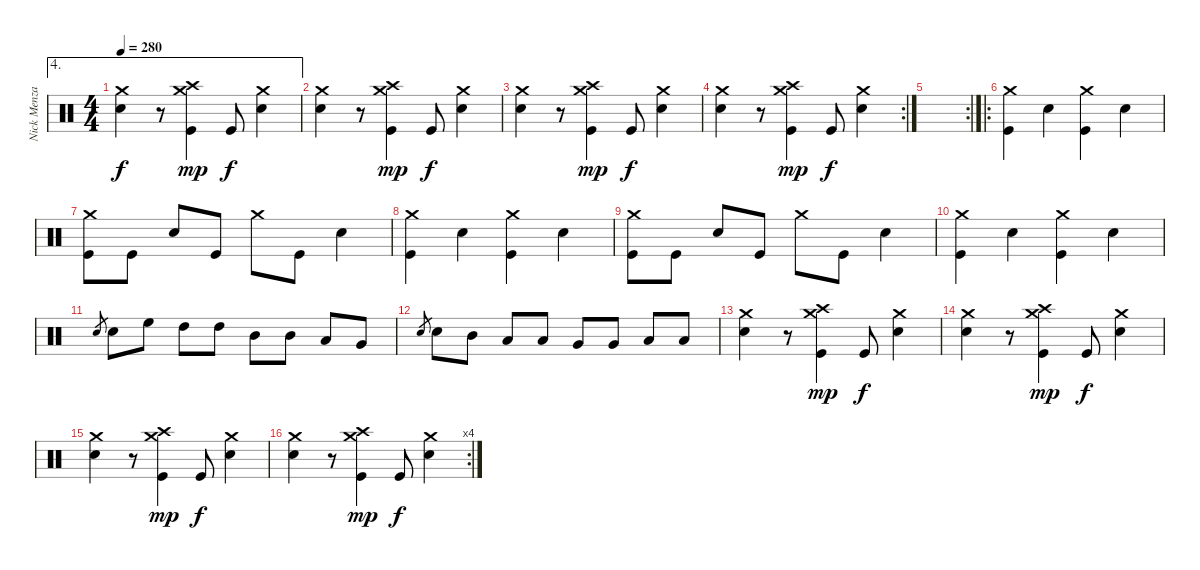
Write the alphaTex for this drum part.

\track ("Nick Menza" "Nick Menza") {instrument percussion}
\staff {score}
\articulation defaults
\ae 4
\ts (4 4)
\tempo 280
\clef neutral
\ks c
("Crash medium (hit)" "Snare (hit) 2").4{dy f} r.8 ("Crash high (hit)" "Crash medium (hit)" "Kick (hit)").4{dy mp} "Kick (hit)".8{dy f} ("Crash medium (hit)" "Snare (hit) 2").4 |
("Crash medium (hit)" "Snare (hit) 2").4 r.8 ("Crash high (hit)" "Crash medium (hit)" "Kick (hit)").4{dy mp} "Kick (hit)".8{dy f} ("Crash medium (hit)" "Snare (hit) 2").4 |
("Crash medium (hit)" "Snare (hit) 2").4 r.8 ("Crash high (hit)" "Crash medium (hit)" "Kick (hit)").4{dy mp} "Kick (hit)".8{dy f} ("Crash medium (hit)" "Snare (hit) 2").4 |
\rc 2
("Crash medium (hit)" "Snare (hit) 2").4 r.8 ("Crash high (hit)" "Crash medium (hit)" "Kick (hit)").4{dy mp} "Kick (hit)".8{dy f} ("Crash medium (hit)" "Snare (hit) 2").4 |
\rc 2
|
\ro
("Crash medium (hit)" "Kick (hit)").4 "Snare (hit) 2".4 ("Crash medium (hit)" "Kick (hit)").4 "Snare (hit) 2".4 |
("Crash medium (hit)" "Kick (hit)").8 "Kick (hit)".8 "Snare (hit) 2".8 "Kick (hit)".8 "Crash medium (hit)".8 "Kick (hit)".8 "Snare (hit) 2".4 |
("Crash medium (hit)" "Kick (hit)").4 "Snare (hit) 2".4 ("Crash medium (hit)" "Kick (hit)").4 "Snare (hit) 2".4 |
("Crash medium (hit)" "Kick (hit)").8 "Kick (hit)".8 "Snare (hit) 2".8 "Kick (hit)".8 "Crash medium (hit)".8 "Kick (hit)".8 "Snare (hit) 2".4 |
("Crash medium (hit)" "Kick (hit)").4 "Snare (hit) 2".4 ("Crash medium (hit)" "Kick (hit)").4 "Snare (hit) 2".4 |
"Snare (hit) 2".8{gr} "Snare (hit) 2".8 "High Floor Tom (hit)".8 "High Tom (hit)".8 "High Tom (hit)".8 "Mid Tom (hit)".8 "Mid Tom (hit)".8 "Low Tom (hit)".8 "Very Low Tom (hit)".8 |
"Snare (hit) 2".8{gr} "Snare (hit) 2".8 "Mid Tom (hit)".8 "Low Tom (hit)".8 "Low Tom (hit)".8 "Very Low Tom (hit)".8 "Very Low Tom (hit)".8 "Low Floor Tom (hit)".8 "Low Floor Tom (hit)".8 |
("Crash medium (hit)" "Snare (hit) 2").4 r.8 ("Crash high (hit)" "Crash medium (hit)" "Kick (hit)").4{dy mp} "Kick (hit)".8{dy f} ("Crash medium (hit)" "Snare (hit) 2").4 |
("Crash medium (hit)" "Snare (hit) 2").4 r.8 ("Crash high (hit)" "Crash medium (hit)" "Kick (hit)").4{dy mp} "Kick (hit)".8{dy f} ("Crash medium (hit)" "Snare (hit) 2").4 |
("Crash medium (hit)" "Snare (hit) 2").4 r.8 ("Crash high (hit)" "Crash medium (hit)" "Kick (hit)").4{dy mp} "Kick (hit)".8{dy f} ("Crash medium (hit)" "Snare (hit) 2").4 |
\rc 4
("Crash medium (hit)" "Snare (hit) 2").4 r.8 ("Crash high (hit)" "Crash medium (hit)" "Kick (hit)").4{dy mp} "Kick (hit)".8{dy f} ("Crash medium (hit)" "Snare (hit) 2").4
